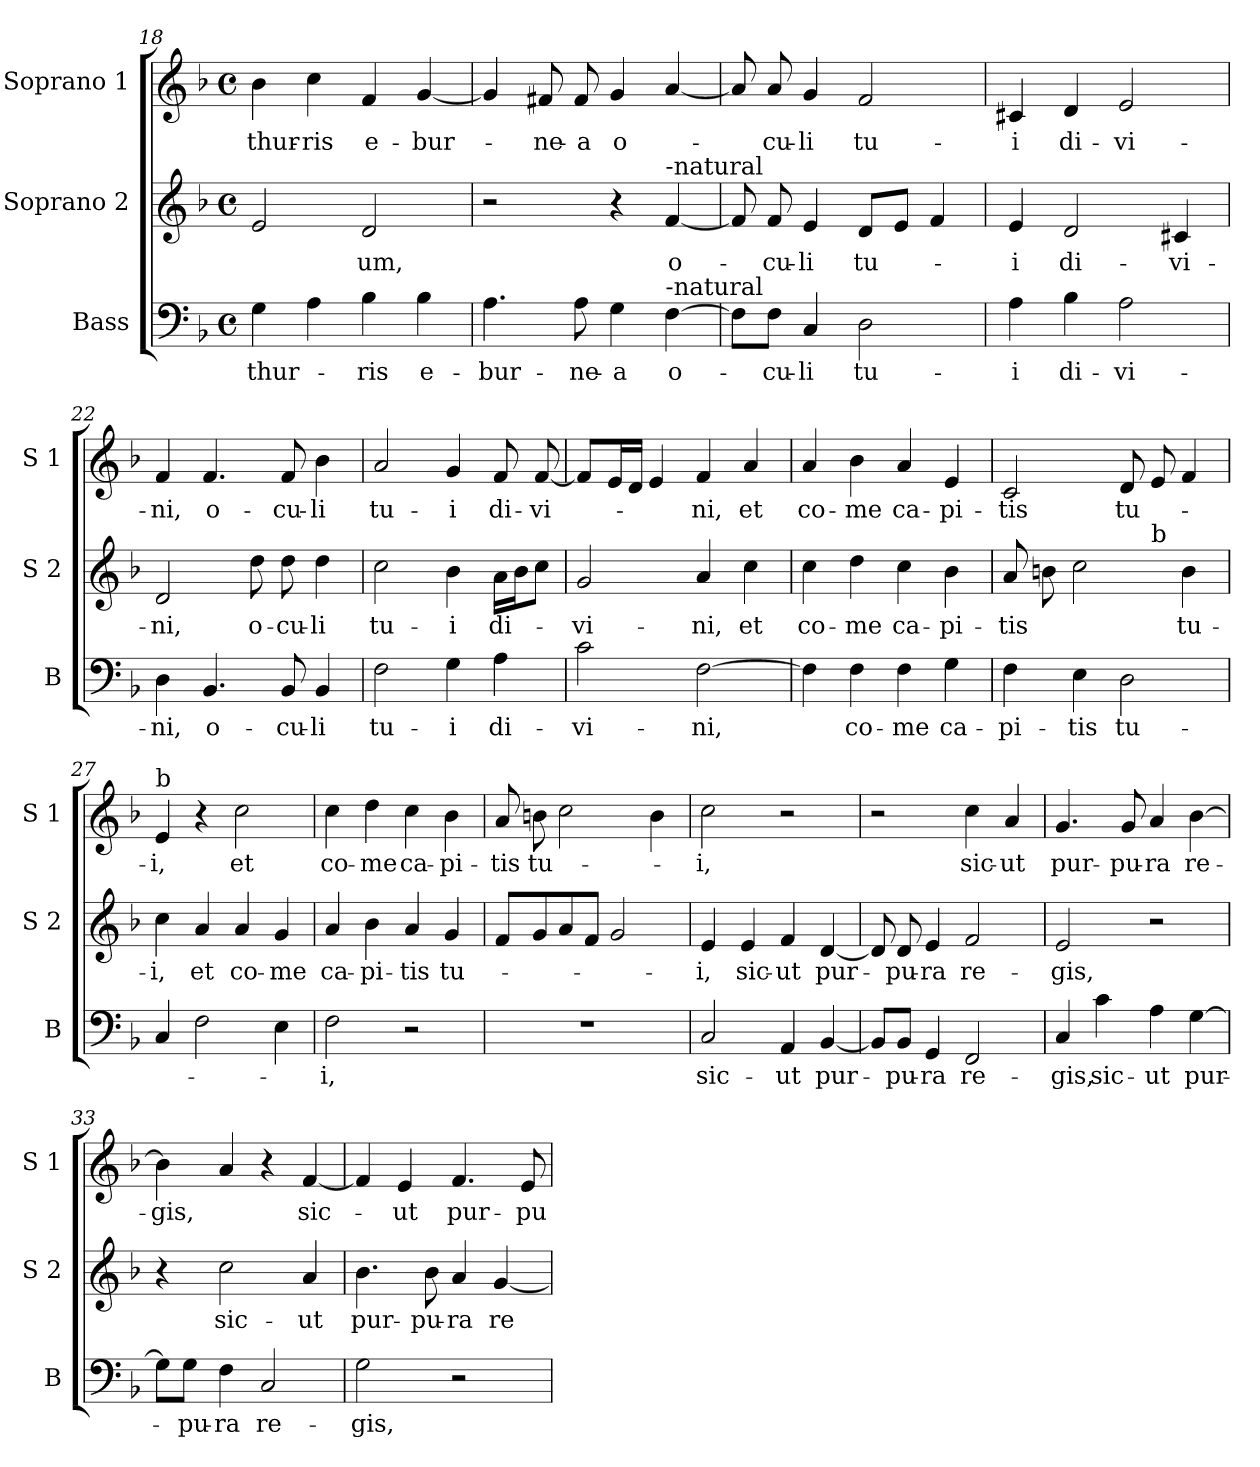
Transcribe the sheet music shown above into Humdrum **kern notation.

**kern	**text	**kern	**text	**kern	**text
*part3	*part3	*part2	*part2	*part1	*part1
*staff3	*staff3	*staff2	*staff2	*staff1	*staff1
*I"Bass	*	*I"Soprano 2	*	*I"Soprano 1	*
*I'B	*	*I'S 2	*	*I'S 1	*
*clefF4	*	*clefG2	*	*clefG2	*
*k[b-]	*	*k[b-]	*	*k[b-]	*
*F:	*	*F:	*	*F:	*
*M4/4	*	*M4/4	*	*M4/4	*
*met(c)	*	*met(c)	*	*met(c)	*
=18	=18	=18	=18	=18	=18
!	!LO:LY:b	!	!	!	!LO:LY:b
4G\	thur-	2e/	.	4b-\	thur-
!	!	!	!	!	!LO:LY:b
4A\	.	.	.	4cc\	-ris
!	!LO:LY:b	!	!LO:LY:b	!	!LO:LY:b
4B-\	-ris	2d/	-um,	4f/	e-
!	!LO:LY:b	!	!	!	!LO:LY:b
4B-\	e-	.	.	[4g/	-bur-
!!LO:PB:g=z
=19	=19	=19	=19	=19	=19
!	!LO:LY:b	!	!	!	!
4.A\	-bur-	2r	.	4g/]	.
!	!	!	!	!	!LO:LY:b
.	.	.	.	8f#X/	-ne-
!	!LO:LY:b	!	!	!	!LO:LY:b
8A\	-ne-	.	.	8f#/	-a
!	!LO:LY:b	!	!	!	!LO:LY:b
4G\	-a	4r	.	4g/	o-
!	!	!LO:TX:a:t=-natural	!	!	!
!LO:TX:a:t=-natural	!	!	!	!	!
!	!LO:LY:b	!	!LO:LY:b	!	!
[4F\	o-	[4f/	o-	[4a/	.
=20	=20	=20	=20	=20	=20
8F\L]	.	8f/]	.	8a/]	.
!	!LO:LY:b	!	!LO:LY:b	!	!LO:LY:b
8F\J	-cu-	8f/	-cu-	8a/	-cu-
!	!LO:LY:b	!	!LO:LY:b	!	!LO:LY:b
4C/	-li	4e/	-li	4g/	-li
!	!LO:LY:b	!	!LO:LY:b	!	!LO:LY:b
2D\	tu-	8d/L	tu-	2f/	tu-
.	.	8e/J	.	.	.
.	.	4f/	.	.	.
=21	=21	=21	=21	=21	=21
!	!LO:LY:b	!	!LO:LY:b	!	!LO:LY:b
4A\	-i	4e/	-i	4c#X/	-i
!	!LO:LY:b	!	!LO:LY:b	!	!LO:LY:b
4B-\	di-	2d/	di-	4d/	di-
!	!LO:LY:b	!	!	!	!LO:LY:b
2A\	-vi-	.	.	2e/	-vi-
!	!	!	!LO:LY:b	!	!
.	.	4c#X/	-vi-	.	.
=22	=22	=22	=22	=22	=22
!	!LO:LY:b	!	!LO:LY:b	!	!LO:LY:b
4D\	-ni,	2d/	-ni,	4f/	-ni,
!	!LO:LY:b	!	!	!	!LO:LY:b
4.BB-/	o-	.	.	4.f/	o-
!	!	!	!LO:LY:b	!	!
.	.	8dd\	o-	.	.
!	!LO:LY:b	!	!LO:LY:b	!	!LO:LY:b
8BB-/	-cu-	8dd\	-cu-	8f/	-cu-
!	!LO:LY:b	!	!LO:LY:b	!	!LO:LY:b
4BB-/	-li	4dd\	-li	4b-\	-li
=23	=23	=23	=23	=23	=23
!	!LO:LY:b	!	!LO:LY:b	!	!LO:LY:b
2F\	tu-	2cc\	tu-	2a/	tu-
!	!LO:LY:b	!	!LO:LY:b	!	!LO:LY:b
4G\	-i	4b-\	-i	4g/	-i
!	!LO:LY:b	!	!LO:LY:b	!	!LO:LY:b
4A\	di-	16a\LL	di-	8f/	di-
.	.	16b-\J	.	.	.
!	!	!	!	!	!LO:LY:b
.	.	8cc\J	.	[8f/	-vi-
!!LO:LB:g=z
=24	=24	=24	=24	=24	=24
!	!LO:LY:b	!	!LO:LY:b	!	!
2c\	-vi-	2g/	-vi-	8f/L]	.
.	.	.	.	16e/L	.
.	.	.	.	16d/JJ	.
.	.	.	.	4e/	.
!	!LO:LY:b	!	!LO:LY:b	!	!LO:LY:b
[2F\	-ni,	4a/	-ni,	4f/	-ni,
!	!	!	!LO:LY:b	!	!LO:LY:b
.	.	4cc\	et	4a/	et
=25	=25	=25	=25	=25	=25
!	!	!	!LO:LY:b	!	!LO:LY:b
4F\]	.	4cc\	co-	4a/	co-
!	!LO:LY:b	!	!LO:LY:b	!	!LO:LY:b
4F\	co-	4dd\	-me	4b-\	-me
!	!LO:LY:b	!	!LO:LY:b	!	!LO:LY:b
4F\	-me	4cc\	ca-	4a/	ca-
!	!LO:LY:b	!	!LO:LY:b	!	!LO:LY:b
4G\	ca-	4b-\	-pi-	4e/	-pi-
=26	=26	=26	=26	=26	=26
!	!LO:LY:b	!	!LO:LY:b	!	!LO:LY:b
*	*	*^	*	*	*
4F\	-pi-	8a/	2ryy	-tis	2c/	-tis
.	.	8bn\	.	.	.	.
!	!LO:LY:b	!	!	!	!	!
4E\	-tis	2cc\	.	.	.	.
!	!LO:LY:b	!	!	!	!	!LO:LY:b
2D\	tu-	.	8ryy	.	8d/	tu-
!	!	!	!LO:TX:a:t=b	!	!	!
.	.	.	4.ryy	.	8e/	.
!	!	!	!	!LO:LY:b	!	!
.	.	4b\	.	tu-	4f/	.
=27	=27	=27	=27	=27	=27	=27
!	!	!	!	!	!LO:TX:a:t=b	!
!	!	!	!	!LO:LY:b	!	!LO:LY:b
*	*	*v	*v	*	*	*
4C/	.	4cc\	-i,	4e/	-i,
!	!	!	!LO:LY:b	!	!
2F\	.	4a/	et	4r	.
!	!	!	!LO:LY:b	!	!LO:LY:b
.	.	4a/	co-	2cc\	et
!	!	!	!LO:LY:b	!	!
4E\	.	4g/	-me	.	.
=28	=28	=28	=28	=28	=28
!	!LO:LY:b	!	!LO:LY:b	!	!LO:LY:b
2F\	-i,	4a/	ca-	4cc\	co-
!	!	!	!LO:LY:b	!	!LO:LY:b
.	.	4b-\	-pi-	4dd\	-me
!	!	!	!LO:LY:b	!	!LO:LY:b
2r	.	4a/	-tis	4cc\	ca-
!	!	!	!LO:LY:b	!	!LO:LY:b
.	.	4g/	tu-	4b-\	-pi-
!!LO:LB:g=z
=29	=29	=29	=29	=29	=29
!	!	!	!	!	!LO:LY:b
1r	.	8f/L	.	8a/	-tis
!	!	!	!	!	!LO:LY:b
.	.	8g/	.	8bn\	tu-
.	.	8a/	.	2cc\	.
.	.	8f/J	.	.	.
.	.	2g/	.	.	.
.	.	.	.	4b\	.
=30	=30	=30	=30	=30	=30
!	!LO:LY:b	!	!LO:LY:b	!	!LO:LY:b
2C/	sic-	4e/	-i,	2cc\	-i,
!	!	!	!LO:LY:b	!	!
.	.	4e/	sic-	.	.
!	!LO:LY:b	!	!LO:LY:b	!	!
4AA/	-ut	4f/	-ut	2r	.
!	!LO:LY:b	!	!LO:LY:b	!	!
[4BB-/	pur-	[4d/	pur-	.	.
=31	=31	=31	=31	=31	=31
8BB-/L]	.	8d/]	.	2r	.
!	!LO:LY:b	!	!LO:LY:b	!	!
8BB-/J	-pu-	8d/	-pu-	.	.
!	!LO:LY:b	!	!LO:LY:b	!	!
4GG/	-ra	4e/	-ra	.	.
!	!LO:LY:b	!	!LO:LY:b	!	!LO:LY:b
2FF/	re-	2f/	re-	4cc\	sic-
!	!	!	!	!	!LO:LY:b
.	.	.	.	4a/	-ut
=32	=32	=32	=32	=32	=32
!	!LO:LY:b	!	!LO:LY:b	!	!LO:LY:b
4C/	-gis,	2e/	-gis,	4.g/	pur-
!	!LO:LY:b	!	!	!	!
4c\	sic-	.	.	.	.
!	!	!	!	!	!LO:LY:b
.	.	.	.	8g/	-pu-
!	!LO:LY:b	!	!	!	!LO:LY:b
4A\	-ut	2r	.	4a/	-ra
!	!LO:LY:b	!	!	!	!LO:LY:b
[4G\	pur-	.	.	[4b-\	re-
=33	=33	=33	=33	=33	=33
!	!	!	!	!	!LO:LY:b
8G\L]	.	4r	.	4b-\]	-gis,
!	!LO:LY:b	!	!	!	!
8G\J	-pu-	.	.	.	.
!	!LO:LY:b	!	!LO:LY:b	!	!
4F\	-ra	2cc\	sic-	4a/	.
!	!LO:LY:b	!	!	!	!
2C/	re-	.	.	4r	.
!	!	!	!LO:LY:b	!	!LO:LY:b
.	.	4a/	-ut	[4f/	sic-
=34	=34	=34	=34	=34	=34
!	!LO:LY:b	!	!LO:LY:b	!	!
2G\	-gis,	4.b-\	pur-	4f/]	.
!	!	!	!	!	!LO:LY:b
.	.	.	.	4e/	-ut
!	!	!	!LO:LY:b	!	!
.	.	8b-\	-pu-	.	.
!	!	!	!LO:LY:b	!	!LO:LY:b
2r	.	4a/	-ra	4.f/	pur-
!	!	!	!LO:LY:b	!	!
.	.	[4g/	re-	.	.
!	!	!	!	!	!LO:LY:b
.	.	.	.	8e/	-pu-
=	=	=	=	=	=
*-	*-	*-	*-	*-	*-
